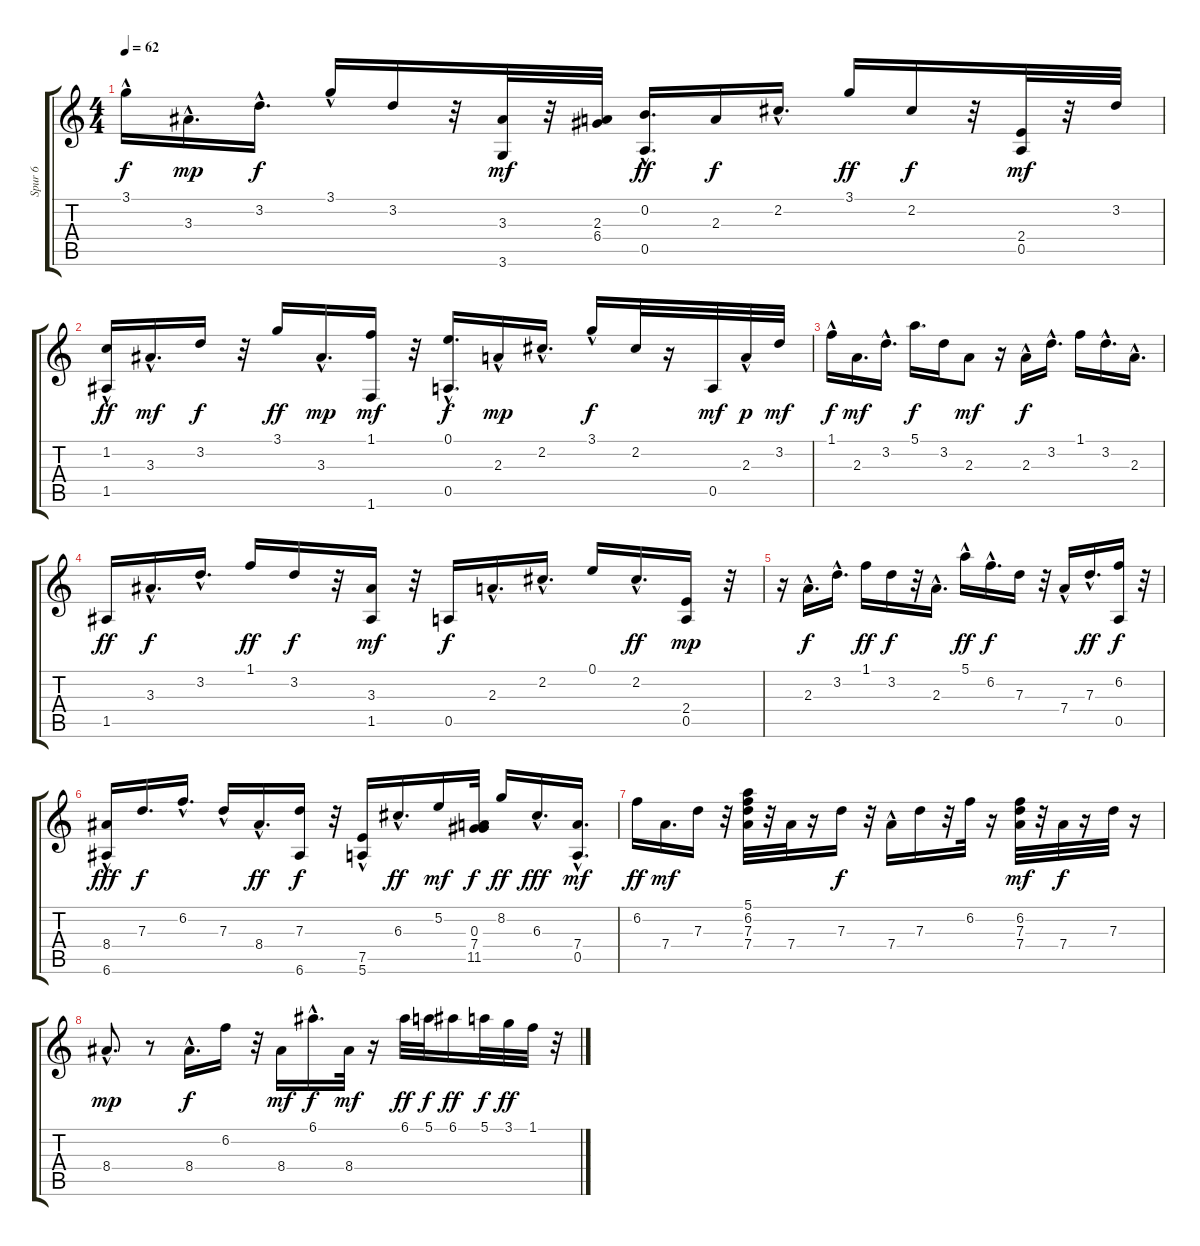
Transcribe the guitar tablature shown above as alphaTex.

\track ("Spur 6" "Spur 6") {instrument acousticguitarsteel}
\staff {score tabs}
\tuning (E4 B3 G3 D3 A2 E2) {hide}
\ts (4 4)
\tempo 62
\clef g2
\ks c
3.1{hac}.16{dy f} 3.3{hac}.16{d dy mp} 3.2{hac}.16{d dy f} 3.1{hac}.16 3.2.16 r.32 (3.3 3.6).32{dy mf} r.32 (2.3 6.4).32 (0.2{hac} 0.5{hac}).16{d dy ff} 2.3.16{dy f} 2.2{hac}.16{d} 3.1.16{dy ff} 2.2.16{dy f} r.32 (2.4 0.5).32{dy mf} r.32 3.2.32 |
(1.2{hac} 1.5).16{dy ff} 3.3{hac}.16{d dy mf} 3.2.16{dy f} r.32 3.1.16{dy ff} 3.3{hac}.16{d dy mp} (1.1 1.6).16{dy mf} r.32 (0.1{hac} 0.5).16{d dy f} 2.3{hac}.16{dy mp} 2.2{hac}.16{d} 3.1{hac}.16{dy f} 2.2.32 r.16 0.5.32{dy mf} 2.3{hac}.32{dy p} 3.2.32{dy mf} |
1.1{hac}.16{dy f} 2.3.16{d dy mf} 3.2{hac}.16{d} 5.1.16{d dy f} 3.2.16 2.3.8{dy mf} r.16 2.3{hac}.16{dy f} 3.2{hac}.16{d} 1.1.16 3.2{hac}.16{d} 2.3{hac}.16{d} |
1.5.16{dy ff} 3.3{hac}.16{d dy f} 3.2{hac}.16{d} 1.1.16{dy ff} 3.2.16{dy f} r.32 (3.3 1.5).16{dy mf} r.32 0.5.16{dy f} 2.3{hac}.16{d} 2.2{hac}.16{d} 0.1.16 2.2{hac}.16{d dy ff} (2.4 0.5).16{dy mp} r.32 |
r.16 2.3{hac}.16{d dy f} 3.2{hac}.16{d} 1.1.16{dy ff} 3.2.16{dy f} r.32 2.3{hac}.16{d} 5.1{hac}.16{dy ff} 6.2{hac}.16{d dy f} 7.3.16 r.32 7.4{hac}.16 7.3{hac}.16{d dy ff} (6.2 0.5).16{dy f} r.32 |
(8.4 6.6{hac}).16{dy fff} 7.3.16{d dy f} 6.2{hac}.16{d} 7.3{hac}.16 8.4{hac}.16{d dy ff} (7.3 6.6).16{dy f} r.32 (7.5{hac} 5.6{hac}).16 6.3{hac}.16{d dy ff} 5.2.16{dy mf} (0.3 7.4 11.5).32{dy f} 8.2.16{dy ff} 6.3{hac}.16{d dy fff} (7.4{hac} 0.5).16{d dy mf} |
6.2.16{dy ff} 7.4.16{d dy mf} 7.3.16 r.32 (5.1 6.2 7.3 7.4).32 r.32 7.4.32 r.16 7.3.16{dy f} r.32 7.4{hac}.16 7.3.16 r.32 6.2.32 r.16 (6.2 7.3 7.4).32{dy mf} r.32 7.4.32{dy f} r.16 7.3.32 r.16 |
8.4{hac}.8{d dy mp} r.8 8.4{hac}.16{d dy f} 6.2.16 r.32 8.4.16{dy mf} 6.1{hac}.16{d dy f} 8.4.32{dy mf} r.16 6.1.32{dy ff} 5.1.32{dy f} 6.1.16{dy ff} 5.1.32{dy f} 3.1.32{dy ff} 1.1.32 r.32
